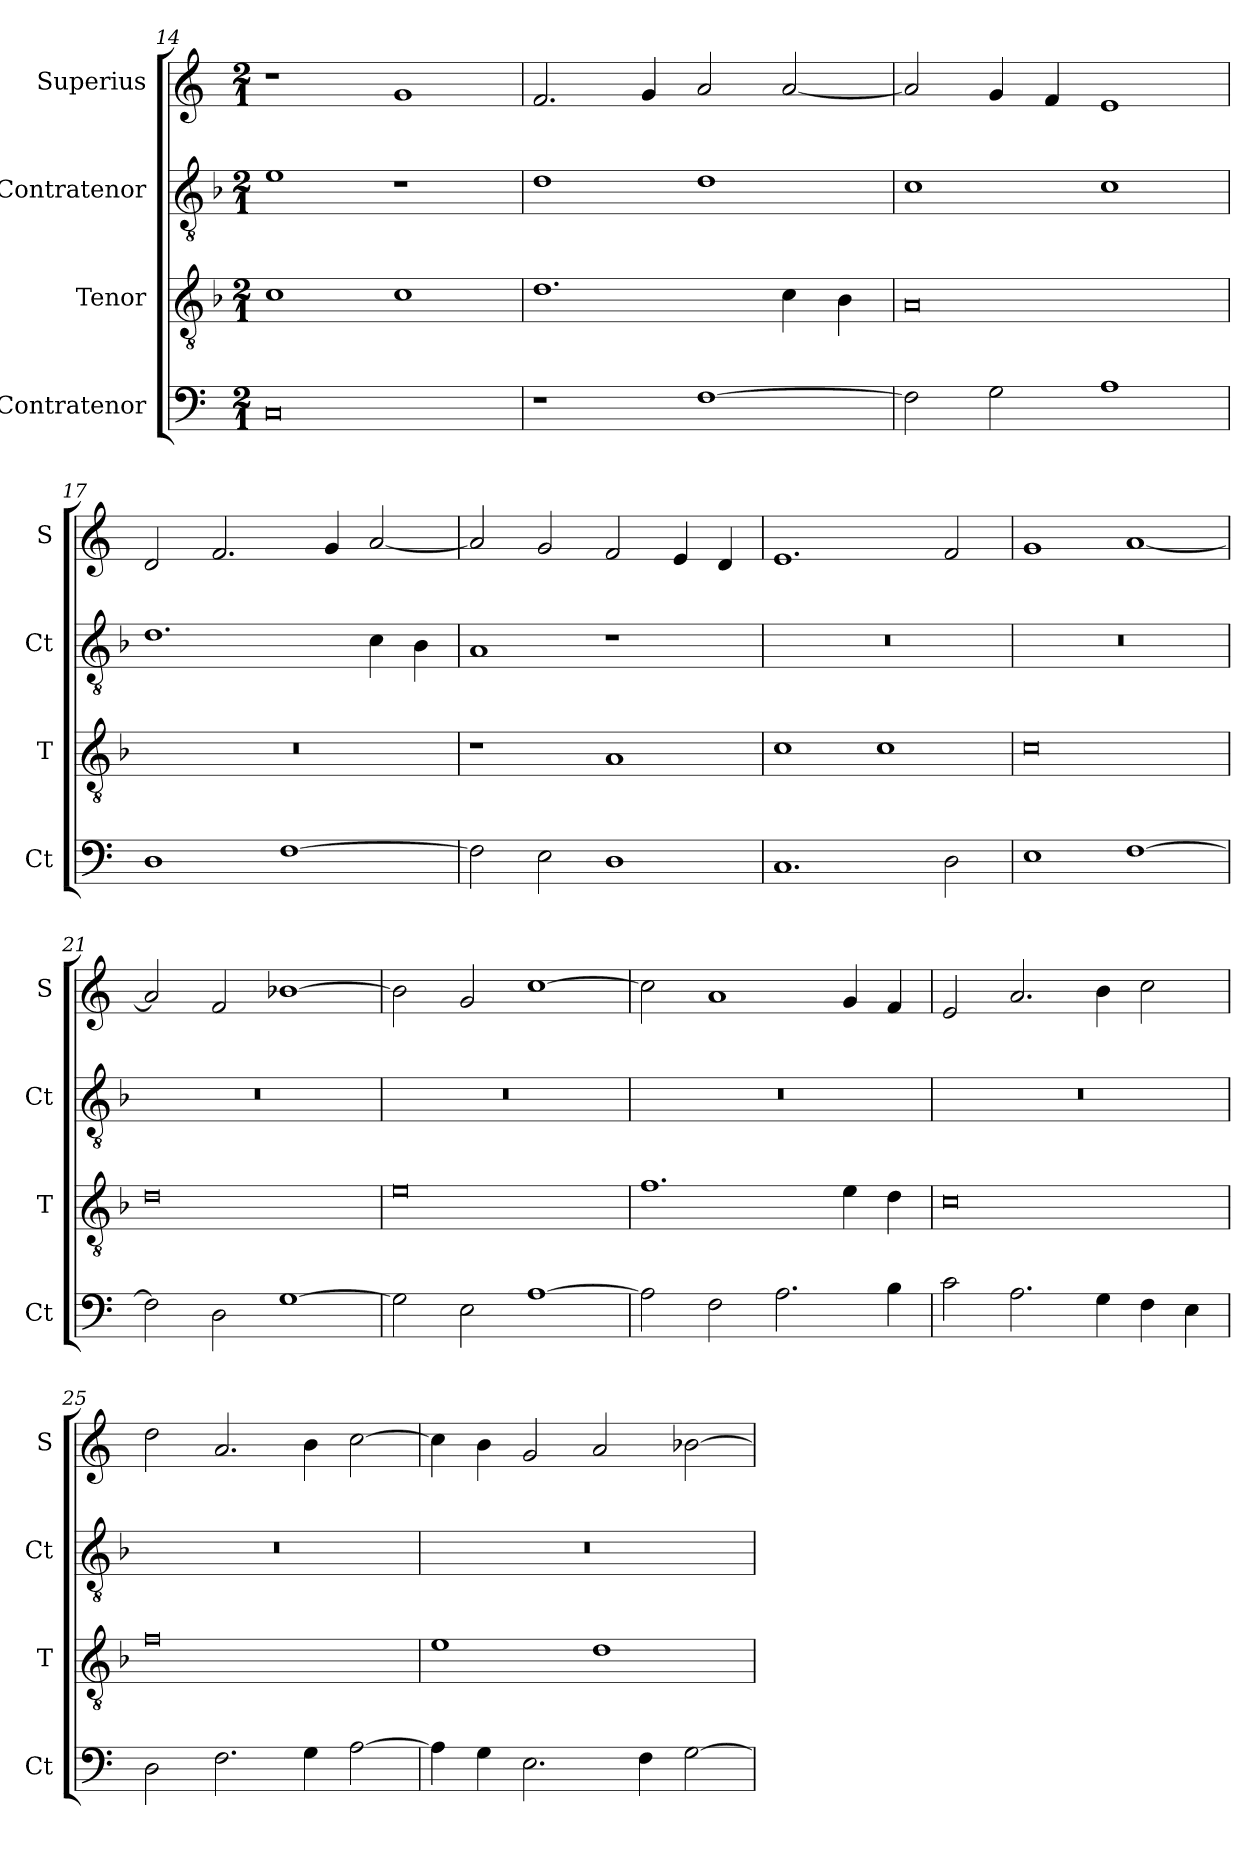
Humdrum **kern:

**kern	**kern	**kern	**kern
*part4	*part3	*part2	*part1
*staff4	*staff3	*staff2	*staff1
*I"Contratenor	*I"Tenor	*I"Contratenor	*I"Superius
*I'Ct	*I'T	*I'Ct	*I'S
*clefF4	*clefGv2	*clefGv2	*clefG2
*k[]	*k[b-]	*k[b-]	*k[]
*M2/1	*M2/1	*M2/1	*M2/1
=14	=14	=14	=14
0C	1c	1e	1r
.	1c	1r	1g
=15	=15	=15	=15
1r	1.d	1d	2.f/
.	.	.	4g/
[1F	.	1d	2a/
.	4c\	.	[2a/
.	4B-\	.	.
=16	=16	=16	=16
2F\]	0A	1c	2a/]
2G\	.	.	4g/
.	.	.	4f/
1A	.	1c	1e
=17	=17	=17	=17
1D	0r	1.d	2d/
.	.	.	2.f/
[1F	.	.	.
.	.	.	4g/
.	.	4c\	[2a/
.	.	4B-\	.
=18	=18	=18	=18
2F\]	1r	1A	2a/]
2E\	.	.	2g/
1D	1A	1r	2f/
.	.	.	4e/
.	.	.	4d/
=19	=19	=19	=19
1.C	1c	0r	1.e
.	1c	.	.
2D\	.	.	2f/
=20	=20	=20	=20
1E	0c	0r	1g
[1F	.	.	[1a
=21	=21	=21	=21
2F\]	0d	0r	2a/]
2D\	.	.	2f/
[1G	.	.	[1b-X
=22	=22	=22	=22
2G\]	0e	0r	2b-\]
2E\	.	.	2g/
[1A	.	.	[1cc
=23	=23	=23	=23
2A\]	1.f	0r	2cc\]
2F\	.	.	1a
2.A\	.	.	.
.	4e\	.	4g/
4B\	4d\	.	4f/
=24	=24	=24	=24
2c\	0c	0r	2e/
2.A\	.	.	2.a/
4G\	.	.	4b\
4F\	.	.	2cc\
4E\	.	.	.
=25	=25	=25	=25
2D\	0f	0r	2dd\
2.F\	.	.	2.a/
4G\	.	.	4b\
[2A\	.	.	[2cc\
=26	=26	=26	=26
4A\]	1e	0r	4cc\]
4G\	.	.	4b\
2.E\	.	.	2g/
.	1d	.	2a/
4F\	.	.	.
[2G\	.	.	[2b-X\
=	=	=	=
*-	*-	*-	*-
